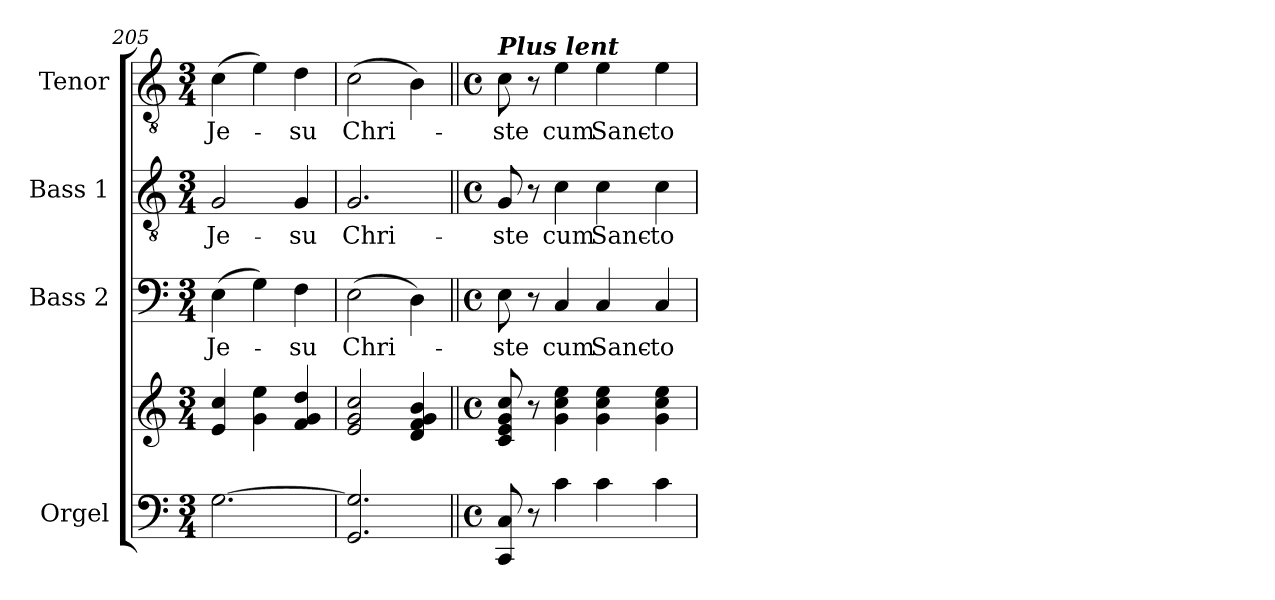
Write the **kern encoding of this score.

**kern	**kern	**kern	**text	**kern	**text	**kern	**text
*part4	*part4	*part3	*part3	*part2	*part2	*part1	*part1
*staff5	*staff4	*staff3	*staff3	*staff2	*staff2	*staff1	*staff1
*I"Orgel	*	*I"Bass 2	*	*I"Bass 1	*	*I"Tenor	*
*I'Org.	*	*I'B. 2	*	*I'B. 1	*	*I'T.	*
*clefF4	*clefG2	*clefF4	*	*clefGv2	*	*clefGv2	*
*k[]	*k[]	*k[]	*	*k[]	*	*k[]	*
*C:	*C:	*C:	*	*C:	*	*C:	*
*M3/4	*M3/4	*M3/4	*	*M3/4	*	*M3/4	*
=205	=205	=205	=205	=205	=205	=205	=205
!	!	!	!LO:LY:b	!	!LO:LY:b	!	!LO:LY:b
[2.G\	4e/ 4cc/	(>4E\	Je-	2G/	Je-	(>4c\	Je-
.	4g\ 4ee\	4G\)	.	.	.	4e\)	.
!	!	!	!LO:LY:b	!	!LO:LY:b	!	!LO:LY:b
.	4f/ 4g/ 4dd/	4F\	-su	4G/	-su	4d\	-su
=206	=206	=206	=206	=206	=206	=206	=206
!	!	!	!LO:LY:b	!	!LO:LY:b	!	!LO:LY:b
2.GG/ 2.G/]	2e/ 2g/ 2cc/	(>2E\	Chri-	2.G/	Chri-	(>2c\	Chri-
.	4d/ 4f/ 4g/ 4b/	4D\)	.	.	.	4B\)	.
!!LO:PB:g=z
=207||	=207||	=207||	=207||	=207||	=207||	=207||	=207||
*M4/4	*M4/4	*M4/4	*	*M4/4	*	*M4/4	*
*met(c)	*met(c)	*met(c)	*	*met(c)	*	*met(c)	*
!	!	!	!	!	!	!LO:TX:a:Bi:t=Plus lent	!
!	!	!	!LO:LY:b	!	!LO:LY:b	!	!LO:LY:b
8CC/ 8C/	8c/ 8e/ 8g/ 8cc/	8E\	-ste	8G/	-ste	8c\	-ste
8r	8r	8r	.	8r	.	8r	.
!	!	!	!LO:LY:b	!	!LO:LY:b	!	!LO:LY:b
4c\	4g\ 4cc\ 4ee\	4C/	cum	4c\	cum	4e\	cum
!	!	!	!LO:LY:b	!	!LO:LY:b	!	!LO:LY:b
4c\	4g\ 4cc\ 4ee\	4C/	Sanc-	4c\	Sanc-	4e\	Sanc-
!	!	!	!LO:LY:b	!	!LO:LY:b	!	!LO:LY:b
4c\	4g\ 4cc\ 4ee\	4C/	-to	4c\	-to	4e\	-to
=	=	=	=	=	=	=	=
*-	*-	*-	*-	*-	*-	*-	*-
